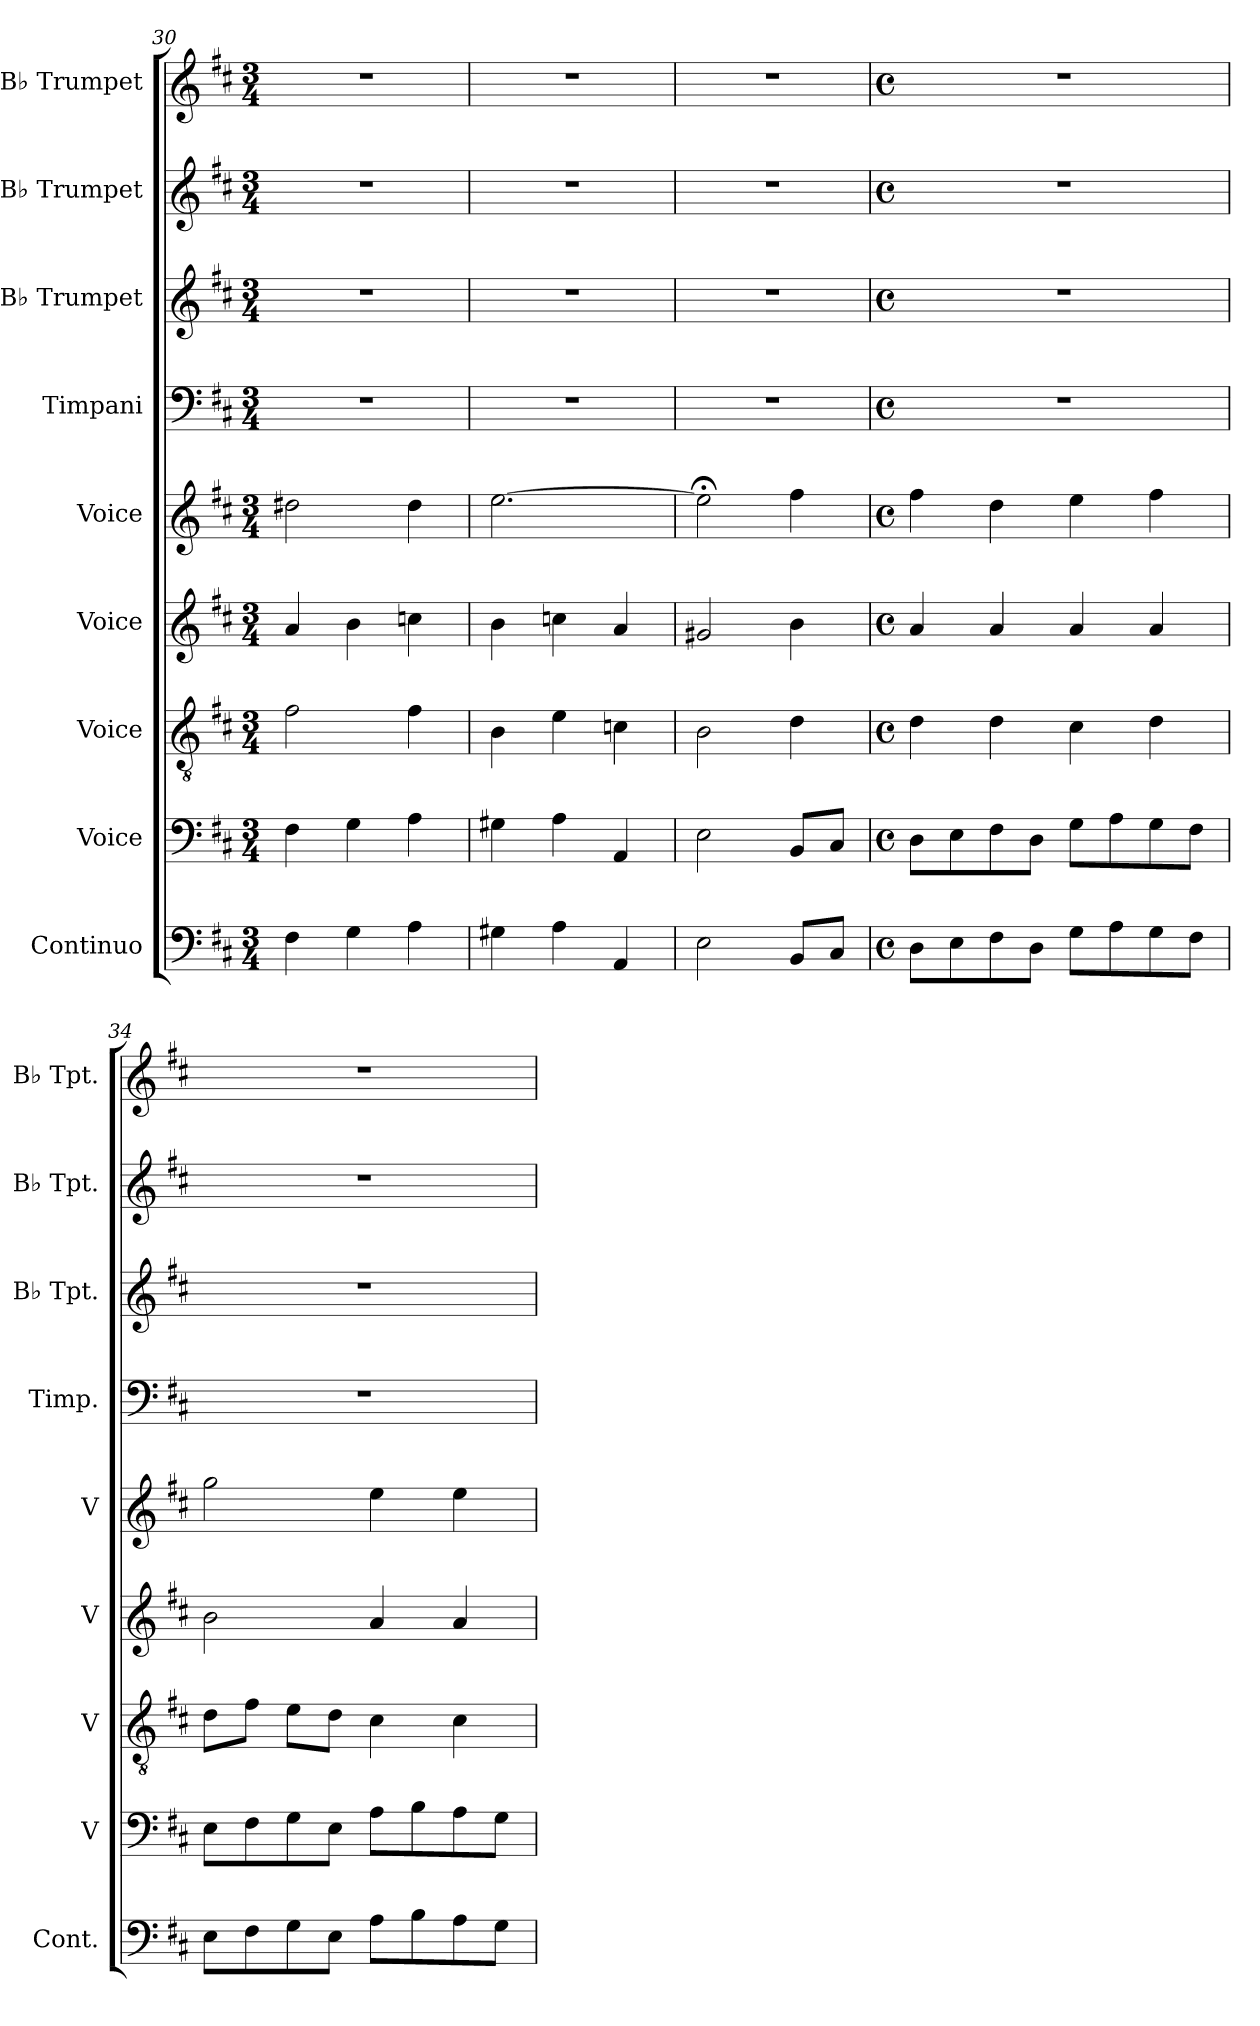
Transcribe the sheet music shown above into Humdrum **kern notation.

**kern	**kern	**kern	**kern	**kern	**kern	**kern	**kern	**kern
*part9	*part8	*part7	*part6	*part5	*part4	*part3	*part2	*part1
*staff9	*staff8	*staff7	*staff6	*staff5	*staff4	*staff3	*staff2	*staff1
*I"Continuo	*I"Voice	*I"Voice	*I"Voice	*I"Voice	*I"Timpani	*I"B♭ Trumpet	*I"B♭ Trumpet	*I"B♭ Trumpet
*I'Cont.	*I'V	*I'V	*I'V	*I'V	*I'Timp.	*I'B♭ Tpt.	*I'B♭ Tpt.	*I'B♭ Tpt.
*clefF4	*clefF4	*clefGv2	*clefG2	*clefG2	*clefF4	*clefG2	*clefG2	*clefG2
*	*	*	*	*	*	*ITrd1c2	*ITrd1c2	*ITrd1c2
*k[f#c#]	*k[f#c#]	*k[f#c#]	*k[f#c#]	*k[f#c#]	*k[f#c#]	*k[]	*k[]	*k[]
*M3/4	*M3/4	*M3/4	*M3/4	*M3/4	*M3/4	*M3/4	*M3/4	*M3/4
=30	=30	=30	=30	=30	=30	=30	=30	=30
4F#	4F#	2f#	4a	2dd#X	2.r	2.r	2.r	2.r
4G	4G	.	4b	.	.	.	.	.
4A	4A	4f#	4ccn	4dd#	.	.	.	.
=31	=31	=31	=31	=31	=31	=31	=31	=31
4G#X	4G#X	4B	4b	[2.ee	2.r	2.r	2.r	2.r
4A	4A	4e	4ccn	.	.	.	.	.
4AA	4AA	4cn	4a	.	.	.	.	.
=32	=32	=32	=32	=32	=32	=32	=32	=32
2E	2E	2B	2g#X	2ee;<]	2.r	2.r	2.r	2.r
8BBL	8BBL	4d	4b	4ff#	.	.	.	.
8C#J	8C#J	.	.	.	.	.	.	.
=33	=33	=33	=33	=33	=33	=33	=33	=33
*M4/4	*M4/4	*M4/4	*M4/4	*M4/4	*M4/4	*M4/4	*M4/4	*M4/4
*met(c)	*met(c)	*met(c)	*met(c)	*met(c)	*met(c)	*met(c)	*met(c)	*met(c)
8DL	8DL	4d	4a	4ff#	1r	1r	1r	1r
8E	8E	.	.	.	.	.	.	.
8F#	8F#	4d	4a	4dd	.	.	.	.
8DJ	8DJ	.	.	.	.	.	.	.
8GL	8GL	4c#	4a	4ee	.	.	.	.
8A	8A	.	.	.	.	.	.	.
8G	8G	4d	4a	4ff#	.	.	.	.
8F#J	8F#J	.	.	.	.	.	.	.
=34	=34	=34	=34	=34	=34	=34	=34	=34
8EL	8EL	8dL	2b	2gg	1r	1r	1r	1r
8F#	8F#	8f#J	.	.	.	.	.	.
8G	8G	8eL	.	.	.	.	.	.
8EJ	8EJ	8dJ	.	.	.	.	.	.
8AL	8AL	4c#	4a	4ee	.	.	.	.
8B	8B	.	.	.	.	.	.	.
8A	8A	4c#	4a	4ee	.	.	.	.
8GJ	8GJ	.	.	.	.	.	.	.
=	=	=	=	=	=	=	=	=
*-	*-	*-	*-	*-	*-	*-	*-	*-
